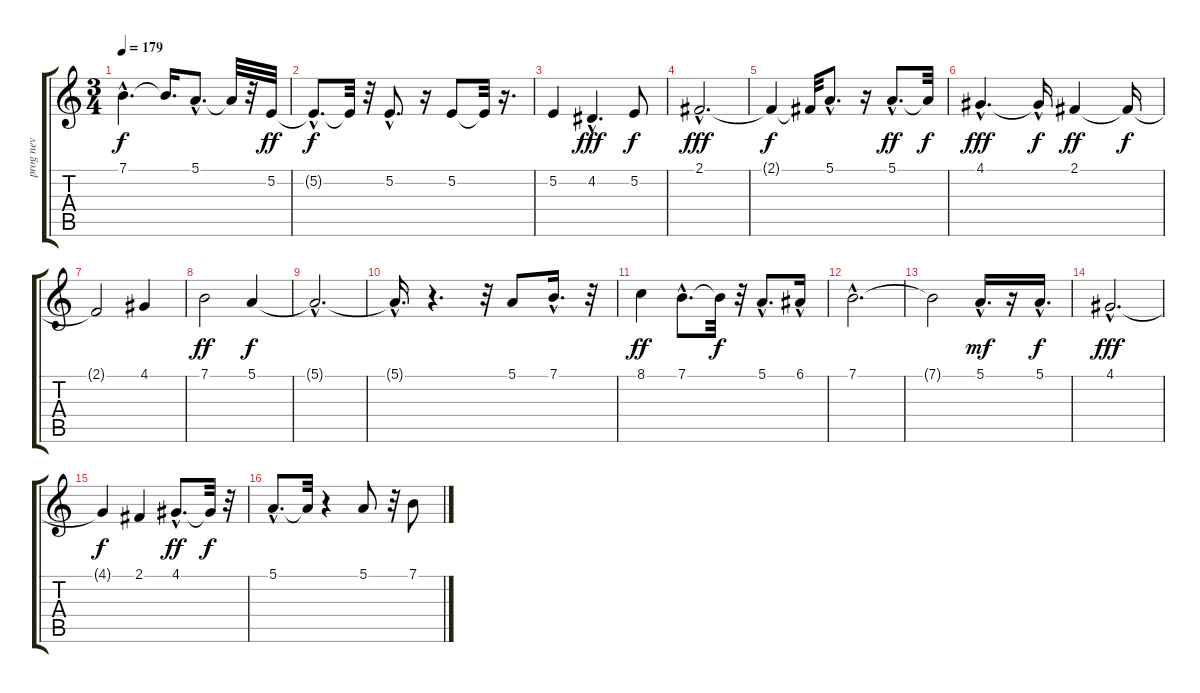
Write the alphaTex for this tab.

\track ("prog nev" "prog nev") {instrument electricpiano1}
\staff {score tabs}
\tuning (E4 B3 G3 D3 A2 E2) {hide}
\ts (3 4)
\tempo 179
\clef g2
\ks c
7.1{hac t}.4{d dy f} 7.1{t}.16{d} 5.1{hac}.8{d} 5.1{t}.32 r.32 5.2.32{dy ff} |
5.2{hac t}.8{d dy f} 5.2{t}.32 r.32 5.2{hac}.8{d} r.16 5.2.8 5.2{t}.32 r.16{d} |
5.2.4 4.2{hac}.4{d dy fff} 5.2.8{dy f} |
2.1{hac}.2{d dy fff} |
2.1{t}.4{dy f} 2.1{t}.32 5.1{hac}.8{d} r.16 5.1{hac}.8{d dy ff} 5.1{t}.32{dy f} |
4.1{hac}.4{d dy fff} 4.1{hac t}.16{dy f} 2.1.4{dy ff} 2.1{t}.16{dy f} |
2.1{t}.2 4.1.4 |
7.1.2{dy ff} 5.1.4{dy f} |
5.1{hac t}.2{d} |
5.1{hac t}.16{d} r.4{d} r.32 5.1.8 7.1{hac}.16{d} r.32 |
8.1.4{dy ff} 7.1{hac}.8{d} 7.1{t}.32{dy f} r.32 5.1{hac}.8{d} 6.1{hac}.16 |
7.1{hac}.2{d} |
7.1{t}.2 5.1{hac}.16{d dy mf} r.16 5.1{hac}.16{d dy f} |
4.1{hac}.2{d dy fff} |
4.1{t}.4{dy f} 2.1.4 4.1{hac}.8{d dy ff} 4.1{t}.32{dy f} r.32 |
5.1{hac}.8{d} 5.1{t}.32 r.4 5.1.8 r.32 7.1.8
